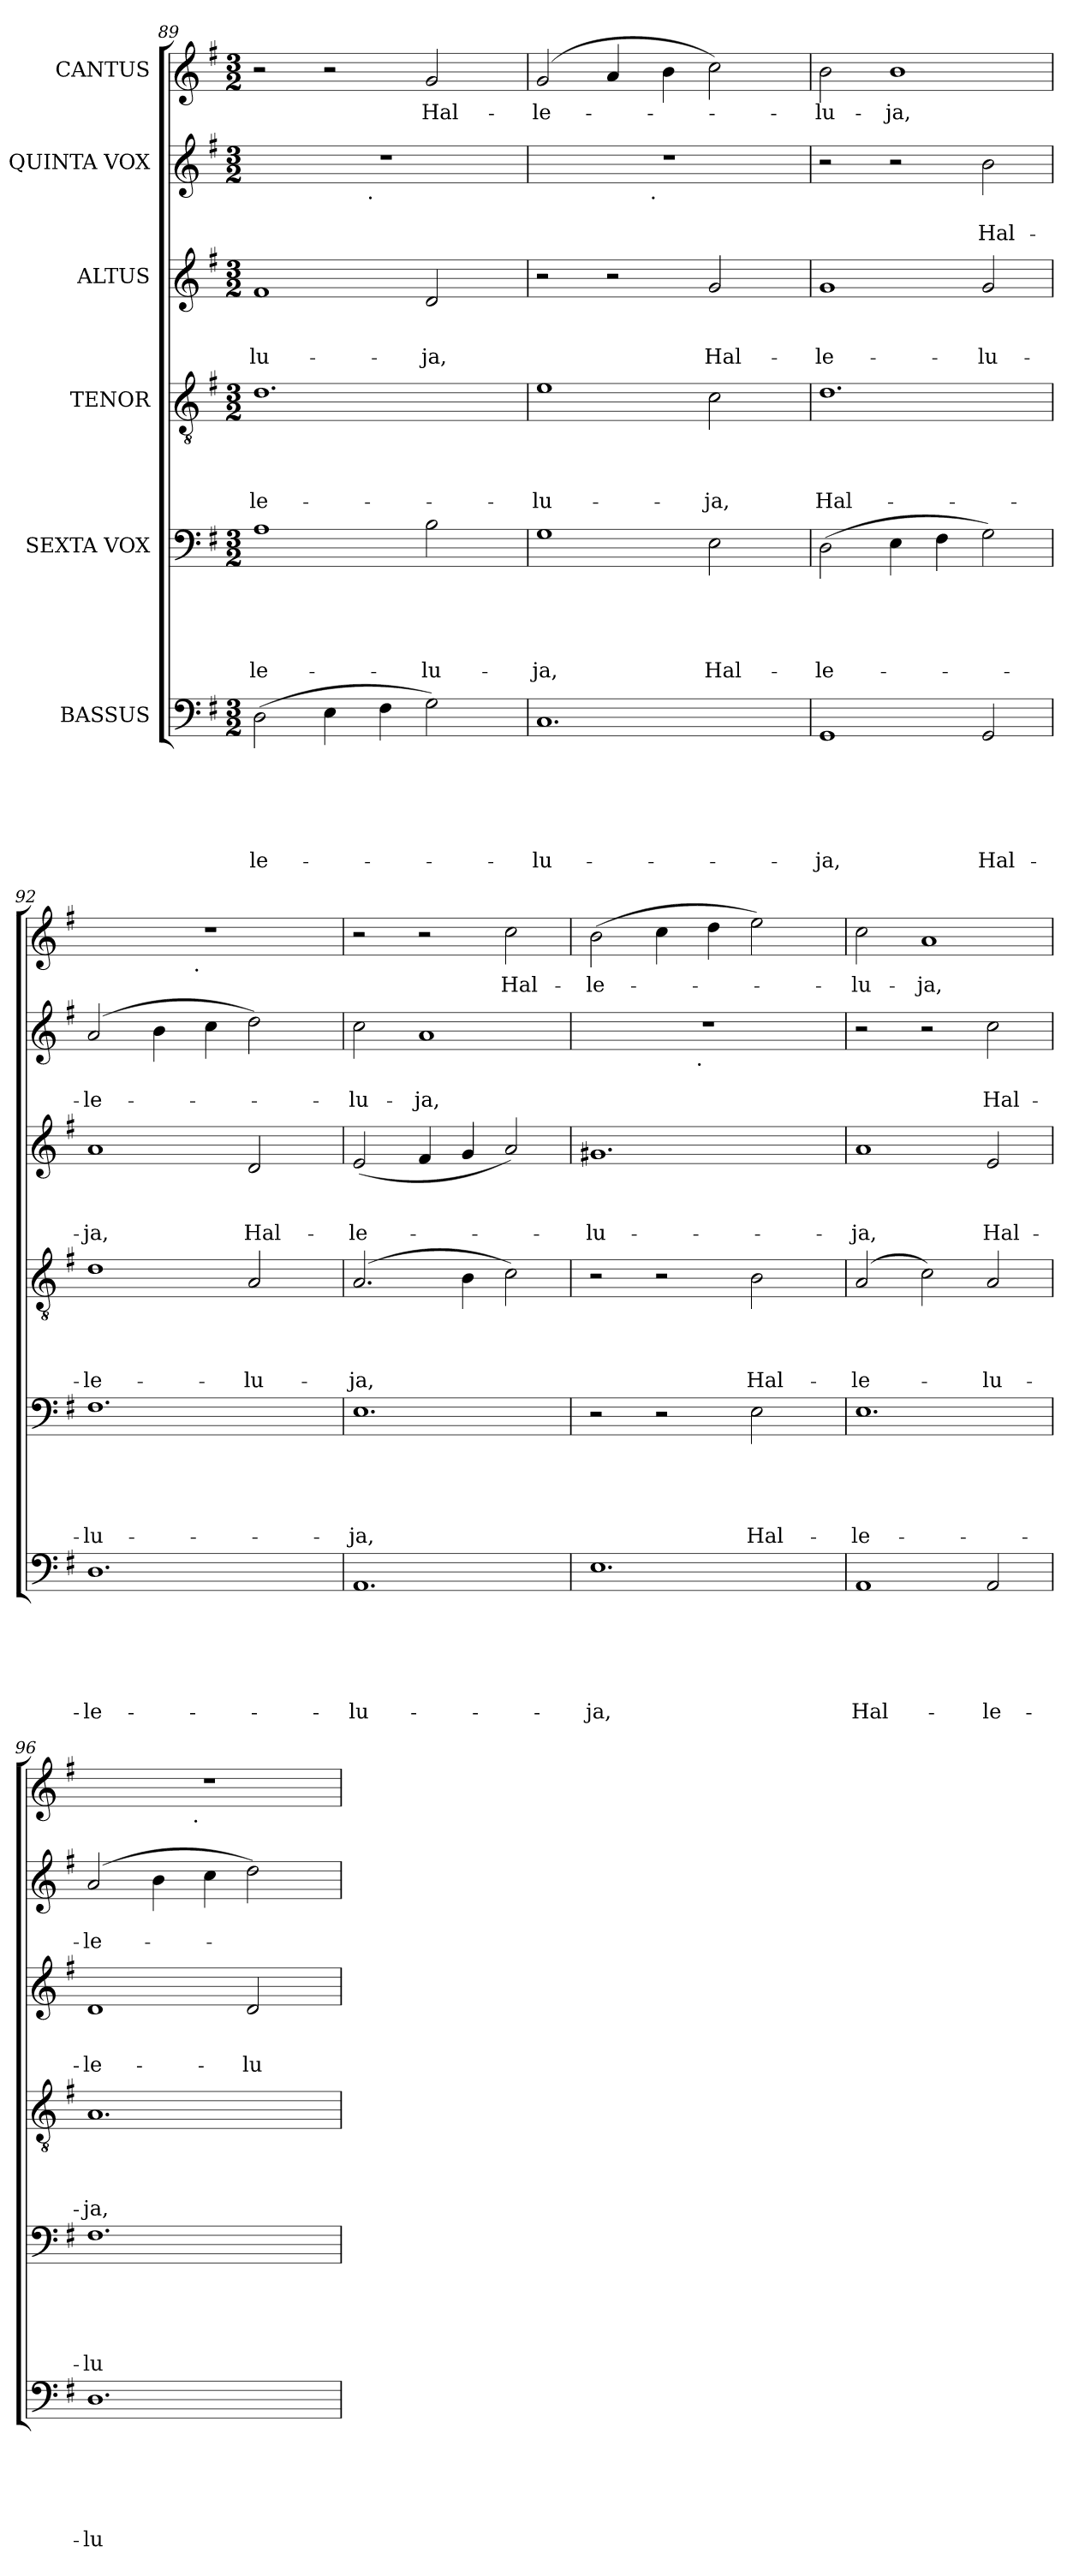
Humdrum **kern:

**kern	**text	**text	**text	**text	**text	**text	**kern	**text	**text	**text	**text	**text	**kern	**text	**text	**text	**text	**kern	**text	**text	**text	**kern	**text	**text	**kern	**text
*part6	*part6	*part6	*part6	*part6	*part6	*part6	*part5	*part5	*part5	*part5	*part5	*part5	*part4	*part4	*part4	*part4	*part4	*part3	*part3	*part3	*part3	*part2	*part2	*part2	*part1	*part1
*staff6	*staff6	*staff6	*staff6	*staff6	*staff6	*staff6	*staff5	*staff5	*staff5	*staff5	*staff5	*staff5	*staff4	*staff4	*staff4	*staff4	*staff4	*staff3	*staff3	*staff3	*staff3	*staff2	*staff2	*staff2	*staff1	*staff1
*I"BASSUS	*	*	*	*	*	*	*I"SEXTA VOX	*	*	*	*	*	*I"TENOR	*	*	*	*	*I"ALTUS	*	*	*	*I"QUINTA VOX	*	*	*I"CANTUS	*
*clefF4	*	*	*	*	*	*	*clefF4	*	*	*	*	*	*clefGv2	*	*	*	*	*clefG2	*	*	*	*clefG2	*	*	*clefG2	*
*k[f#]	*	*	*	*	*	*	*k[f#]	*	*	*	*	*	*k[f#]	*	*	*	*	*k[f#]	*	*	*	*k[f#]	*	*	*k[f#]	*
*G:	*	*	*	*	*	*	*G:	*	*	*	*	*	*G:	*	*	*	*	*G:	*	*	*	*G:	*	*	*G:	*
*M3/2	*	*	*	*	*	*	*M3/2	*	*	*	*	*	*M3/2	*	*	*	*	*M3/2	*	*	*	*M3/2	*	*	*M3/2	*
=89	=89	=89	=89	=89	=89	=89	=89	=89	=89	=89	=89	=89	=89	=89	=89	=89	=89	=89	=89	=89	=89	=89	=89	=89	=89	=89
!	!	!	!	!	!	!LO:LY:b	!	!	!	!	!	!LO:LY:b	!	!	!	!	!LO:LY:b	!	!	!	!LO:LY:b	!	!	!	!	!
*	*	*	*	*	*	*	*	*	*	*	*	*	*	*	*	*	*	*	*	*	*	*^	*	*	*	*
(>2D\	.	.	.	.	.	-le-	1A	.	.	.	.	-le-	1.d	.	.	.	-le-	1f#	.	.	-lu-	1.r	2ryy	.	.	2r	.
4E\	.	.	.	.	.	.	.	.	.	.	.	.	.	.	.	.	.	.	.	.	.	.	8..ryy	.	.	2r	.
!	!	!	!	!	!	!	!	!	!	!	!	!	!	!	!	!	!	!	!	!	!	!	!LO:TX:b:t=.	!	!	!	!
.	.	.	.	.	.	.	.	.	.	.	.	.	.	.	.	.	.	.	.	.	.	.	2ryy	.	.	.	.
4F#\	.	.	.	.	.	.	.	.	.	.	.	.	.	.	.	.	.	.	.	.	.	.	.	.	.	.	.
!	!	!	!	!	!	!	!	!	!	!	!	!LO:LY:b	!	!	!	!	!	!	!	!	!LO:LY:b	!	!	!	!	!	!LO:LY:b
2G\)	.	.	.	.	.	.	2B\	.	.	.	.	-lu-	.	.	.	.	.	2d/	.	.	-ja,	.	.	.	.	2g/	Hal-
.	.	.	.	.	.	.	.	.	.	.	.	.	.	.	.	.	.	.	.	.	.	.	4ryy	.	.	.	.
.	.	.	.	.	.	.	.	.	.	.	.	.	.	.	.	.	.	.	.	.	.	.	32ryy	.	.	.	.
=90	=90	=90	=90	=90	=90	=90	=90	=90	=90	=90	=90	=90	=90	=90	=90	=90	=90	=90	=90	=90	=90	=90	=90	=90	=90	=90	=90
!	!	!	!	!	!	!LO:LY:b	!	!	!	!	!	!LO:LY:b	!	!	!	!	!LO:LY:b	!	!	!	!	!	!	!	!	!	!LO:LY:b
1.C	.	.	.	.	.	-lu-	1G	.	.	.	.	-ja,	1e	.	.	.	-lu-	2r	.	.	.	1.r	2ryy	.	.	(>2g/	-le-
.	.	.	.	.	.	.	.	.	.	.	.	.	.	.	.	.	.	2r	.	.	.	.	8..ryy	.	.	4a/	.
!	!	!	!	!	!	!	!	!	!	!	!	!	!	!	!	!	!	!	!	!	!	!	!LO:TX:b:t=.	!	!	!	!
.	.	.	.	.	.	.	.	.	.	.	.	.	.	.	.	.	.	.	.	.	.	.	2ryy	.	.	.	.
.	.	.	.	.	.	.	.	.	.	.	.	.	.	.	.	.	.	.	.	.	.	.	.	.	.	4b\	.
!	!	!	!	!	!	!	!	!	!	!	!	!LO:LY:b	!	!	!	!	!LO:LY:b	!	!	!	!LO:LY:b	!	!	!	!	!	!
.	.	.	.	.	.	.	2E\	.	.	.	.	Hal-	2c\	.	.	.	-ja,	2g/	.	.	Hal-	.	.	.	.	2cc\)	.
.	.	.	.	.	.	.	.	.	.	.	.	.	.	.	.	.	.	.	.	.	.	.	4ryy	.	.	.	.
.	.	.	.	.	.	.	.	.	.	.	.	.	.	.	.	.	.	.	.	.	.	.	32ryy	.	.	.	.
!!LO:PB:g=z
=91	=91	=91	=91	=91	=91	=91	=91	=91	=91	=91	=91	=91	=91	=91	=91	=91	=91	=91	=91	=91	=91	=91	=91	=91	=91	=91	=91
!	!	!	!	!	!	!LO:LY:b	!	!	!	!	!	!LO:LY:b	!	!	!	!	!LO:LY:b	!	!	!	!LO:LY:b	!	!	!	!	!	!LO:LY:b
*	*	*	*	*	*	*	*	*	*	*	*	*	*	*	*	*	*	*	*	*	*	*v	*v	*	*	*	*
1GG	.	.	.	.	.	-ja,	(>2D\	.	.	.	.	-le-	1.d	.	.	.	Hal-	1g	.	.	-le-	2r	.	.	2b\	-lu-
!	!	!	!	!	!	!	!	!	!	!	!	!	!	!	!	!	!	!	!	!	!	!	!	!	!	!LO:LY:b
.	.	.	.	.	.	.	4E\	.	.	.	.	.	.	.	.	.	.	.	.	.	.	2r	.	.	1b	-ja,
.	.	.	.	.	.	.	4F#\	.	.	.	.	.	.	.	.	.	.	.	.	.	.	.	.	.	.	.
!	!	!	!	!	!	!LO:LY:b	!	!	!	!	!	!	!	!	!	!	!	!	!	!	!LO:LY:b	!	!	!LO:LY:b:rj	!	!
2GG/	.	.	.	.	.	Hal-	2G\)	.	.	.	.	.	.	.	.	.	.	2g/	.	.	-lu-	2b\	.	Hal-	.	.
=92	=92	=92	=92	=92	=92	=92	=92	=92	=92	=92	=92	=92	=92	=92	=92	=92	=92	=92	=92	=92	=92	=92	=92	=92	=92	=92
!	!	!	!	!	!	!LO:LY:b	!	!	!	!	!	!LO:LY:b	!	!	!	!	!LO:LY:b	!	!	!	!LO:LY:b	!	!	!LO:LY:b:rj	!	!
*	*	*	*	*	*	*	*	*	*	*	*	*	*	*	*	*	*	*	*	*	*	*	*	*	*^	*
1.D	.	.	.	.	.	-le-	1.F#	.	.	.	.	-lu-	1d	.	.	.	-le-	1a	.	.	-ja,	(2a/	.	-le-	1.r	2ryy	.
.	.	.	.	.	.	.	.	.	.	.	.	.	.	.	.	.	.	.	.	.	.	4b\	.	.	.	8..ryy	.
!	!	!	!	!	!	!	!	!	!	!	!	!	!	!	!	!	!	!	!	!	!	!	!	!	!	!LO:TX:b:t=.	!
.	.	.	.	.	.	.	.	.	.	.	.	.	.	.	.	.	.	.	.	.	.	.	.	.	.	2ryy	.
.	.	.	.	.	.	.	.	.	.	.	.	.	.	.	.	.	.	.	.	.	.	4cc\	.	.	.	.	.
!	!	!	!	!	!	!	!	!	!	!	!	!	!	!	!	!	!LO:LY:b	!	!	!	!LO:LY:b	!	!	!	!	!	!
.	.	.	.	.	.	.	.	.	.	.	.	.	2A/	.	.	.	-lu-	2d/	.	.	Hal-	2dd\)	.	.	.	.	.
.	.	.	.	.	.	.	.	.	.	.	.	.	.	.	.	.	.	.	.	.	.	.	.	.	.	4ryy	.
.	.	.	.	.	.	.	.	.	.	.	.	.	.	.	.	.	.	.	.	.	.	.	.	.	.	32ryy	.
=93	=93	=93	=93	=93	=93	=93	=93	=93	=93	=93	=93	=93	=93	=93	=93	=93	=93	=93	=93	=93	=93	=93	=93	=93	=93	=93	=93
!	!	!	!	!	!	!LO:LY:b	!	!	!	!	!	!LO:LY:b	!	!	!	!	!LO:LY:b	!	!	!	!LO:LY:b	!	!	!LO:LY:b:rj	!	!	!
*	*	*	*	*	*	*	*	*	*	*	*	*	*	*	*	*	*	*	*	*	*	*	*	*	*v	*v	*
1.AA	.	.	.	.	.	-lu-	1.E	.	.	.	.	-ja,	(2.A/	.	.	.	-ja,	(<2e/	.	.	-le-	2cc\	.	-lu-	2r	.
!	!	!	!	!	!	!	!	!	!	!	!	!	!	!	!	!	!	!	!	!	!	!	!	!LO:LY:b:rj	!	!
.	.	.	.	.	.	.	.	.	.	.	.	.	.	.	.	.	.	4f#/	.	.	.	1a	.	-ja,	2r	.
.	.	.	.	.	.	.	.	.	.	.	.	.	4B\	.	.	.	.	4g/	.	.	.	.	.	.	.	.
!	!	!	!	!	!	!	!	!	!	!	!	!	!	!	!	!	!	!	!	!	!	!	!	!	!	!LO:LY:b
.	.	.	.	.	.	.	.	.	.	.	.	.	2c\)	.	.	.	.	2a/)	.	.	.	.	.	.	2cc\	Hal-
=94	=94	=94	=94	=94	=94	=94	=94	=94	=94	=94	=94	=94	=94	=94	=94	=94	=94	=94	=94	=94	=94	=94	=94	=94	=94	=94
!	!	!	!	!	!	!LO:LY:b	!	!	!	!	!	!	!	!	!	!	!	!	!	!	!LO:LY:b	!	!	!	!	!LO:LY:b
*	*	*	*	*	*	*	*	*	*	*	*	*	*	*	*	*	*	*	*	*	*	*^	*	*	*	*
1.E	.	.	.	.	.	-ja,	2r	.	.	.	.	.	2r	.	.	.	.	1.g#X	.	.	-lu-	1.r	2ryy	.	.	(>2b\	-le-
.	.	.	.	.	.	.	2r	.	.	.	.	.	2r	.	.	.	.	.	.	.	.	.	8..ryy	.	.	4cc\	.
!	!	!	!	!	!	!	!	!	!	!	!	!	!	!	!	!	!	!	!	!	!	!	!LO:TX:b:t=.	!	!	!	!
.	.	.	.	.	.	.	.	.	.	.	.	.	.	.	.	.	.	.	.	.	.	.	2ryy	.	.	.	.
.	.	.	.	.	.	.	.	.	.	.	.	.	.	.	.	.	.	.	.	.	.	.	.	.	.	4dd\	.
!	!	!	!	!	!	!	!	!	!	!	!	!LO:LY:b	!	!	!	!	!LO:LY:b	!	!	!	!	!	!	!	!	!	!
.	.	.	.	.	.	.	2E\	.	.	.	.	Hal-	2B\	.	.	.	Hal-	.	.	.	.	.	.	.	.	2ee\)	.
.	.	.	.	.	.	.	.	.	.	.	.	.	.	.	.	.	.	.	.	.	.	.	4ryy	.	.	.	.
.	.	.	.	.	.	.	.	.	.	.	.	.	.	.	.	.	.	.	.	.	.	.	32ryy	.	.	.	.
=95	=95	=95	=95	=95	=95	=95	=95	=95	=95	=95	=95	=95	=95	=95	=95	=95	=95	=95	=95	=95	=95	=95	=95	=95	=95	=95	=95
!	!	!	!	!	!	!LO:LY:b	!	!	!	!	!	!LO:LY:b	!	!	!	!	!LO:LY:b	!	!	!	!LO:LY:b	!	!	!	!	!	!LO:LY:b
*	*	*	*	*	*	*	*	*	*	*	*	*	*	*	*	*	*	*	*	*	*	*v	*v	*	*	*	*
1AA	.	.	.	.	.	Hal-	1.E	.	.	.	.	-le-	(2A/	.	.	.	-le-	1a	.	.	-ja,	2r	.	.	2cc\	-lu-
!	!	!	!	!	!	!	!	!	!	!	!	!	!	!	!	!	!	!	!	!	!	!	!	!	!	!LO:LY:b
.	.	.	.	.	.	.	.	.	.	.	.	.	2c\)	.	.	.	.	.	.	.	.	2r	.	.	1a	-ja,
!	!	!	!	!	!	!LO:LY:b	!	!	!	!	!	!	!	!	!	!	!LO:LY:b	!	!	!	!LO:LY:b	!	!	!LO:LY:b:rj	!	!
2AA/	.	.	.	.	.	-le-	.	.	.	.	.	.	2A/	.	.	.	-lu-	2e/	.	.	Hal-	2cc\	.	Hal-	.	.
=96	=96	=96	=96	=96	=96	=96	=96	=96	=96	=96	=96	=96	=96	=96	=96	=96	=96	=96	=96	=96	=96	=96	=96	=96	=96	=96
!	!	!	!	!	!	!LO:LY:b	!	!	!	!	!	!LO:LY:b	!	!	!	!	!LO:LY:b	!	!	!	!LO:LY:b	!	!	!LO:LY:b:rj	!	!
*	*	*	*	*	*	*	*	*	*	*	*	*	*	*	*	*	*	*	*	*	*	*	*	*	*^	*
1.D	.	.	.	.	.	-lu-	1.F#	.	.	.	.	-lu-	1.A	.	.	.	-ja,	1d	.	.	-le-	(2a/	.	-le-	1.r	2ryy	.
.	.	.	.	.	.	.	.	.	.	.	.	.	.	.	.	.	.	.	.	.	.	4b\	.	.	.	8..ryy	.
!	!	!	!	!	!	!	!	!	!	!	!	!	!	!	!	!	!	!	!	!	!	!	!	!	!	!LO:TX:b:t=.	!
.	.	.	.	.	.	.	.	.	.	.	.	.	.	.	.	.	.	.	.	.	.	.	.	.	.	2ryy	.
.	.	.	.	.	.	.	.	.	.	.	.	.	.	.	.	.	.	.	.	.	.	4cc\	.	.	.	.	.
!	!	!	!	!	!	!	!	!	!	!	!	!	!	!	!	!	!	!	!	!	!LO:LY:b	!	!	!	!	!	!
.	.	.	.	.	.	.	.	.	.	.	.	.	.	.	.	.	.	2d/	.	.	-lu-	2dd\)	.	.	.	.	.
.	.	.	.	.	.	.	.	.	.	.	.	.	.	.	.	.	.	.	.	.	.	.	.	.	.	4ryy	.
.	.	.	.	.	.	.	.	.	.	.	.	.	.	.	.	.	.	.	.	.	.	.	.	.	.	32ryy	.
*	*	*	*	*	*	*	*	*	*	*	*	*	*	*	*	*	*	*	*	*	*	*	*	*	*v	*v	*
=	=	=	=	=	=	=	=	=	=	=	=	=	=	=	=	=	=	=	=	=	=	=	=	=	=	=
*-	*-	*-	*-	*-	*-	*-	*-	*-	*-	*-	*-	*-	*-	*-	*-	*-	*-	*-	*-	*-	*-	*-	*-	*-	*-	*-
